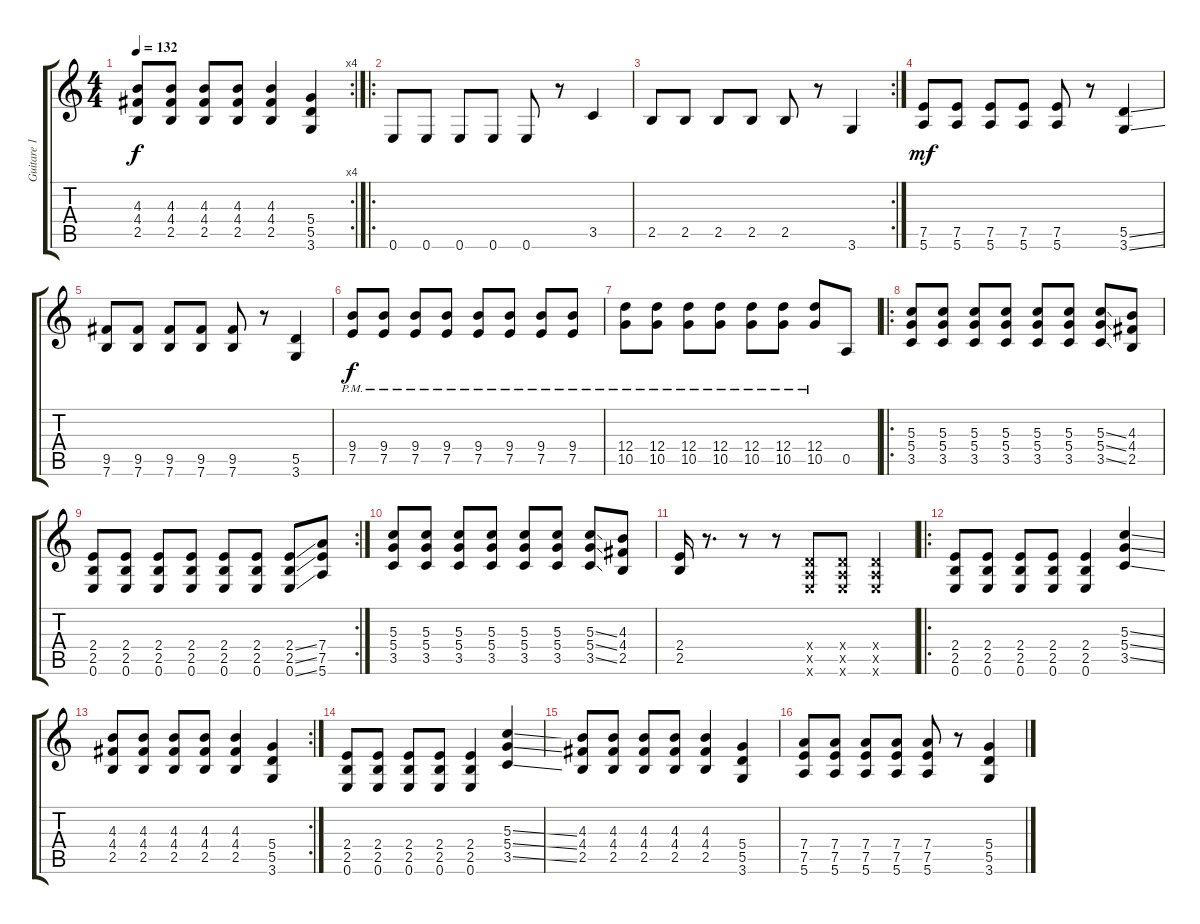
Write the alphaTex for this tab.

\track ("Guitare 1" "Guitare 1") {instrument distortionguitar}
\staff {score tabs}
\tuning (E4 B3 G3 D3 A2 E2) {hide}
\rc 4
\ts (4 4)
\tempo 132
\clef g2
\ks c
(4.3 4.4 2.5).8{dy f} (4.3 4.4 2.5).8 (4.3 4.4 2.5).8 (4.3 4.4 2.5).8 (4.3 4.4 2.5).4 (5.4 5.5 3.6).4 |
\ro
0.6.8 0.6.8 0.6.8 0.6.8 0.6.8 r.8 3.5.4 |
\rc 2
2.5.8 2.5.8 2.5.8 2.5.8 2.5.8 r.8 3.6.4 |
(7.5 5.6).8{dy mf} (7.5 5.6).8 (7.5 5.6).8 (7.5 5.6).8 (7.5 5.6).8 r.8 (5.5{ss} 3.6{ss}).4 |
(9.5 7.6).8 (9.5 7.6).8 (9.5 7.6).8 (9.5 7.6).8 (9.5 7.6).8 r.8 (5.5 3.6).4 |
(9.4{pm} 7.5{pm}).8{dy f} (9.4{pm} 7.5{pm}).8 (9.4{pm} 7.5{pm}).8 (9.4{pm} 7.5{pm}).8 (9.4{pm} 7.5{pm}).8 (9.4{pm} 7.5{pm}).8 (9.4{pm} 7.5{pm}).8 (9.4{pm} 7.5{pm}).8 |
(12.4{pm} 10.5{pm}).8 (12.4{pm} 10.5{pm}).8 (12.4{pm} 10.5{pm}).8 (12.4{pm} 10.5{pm}).8 (12.4{pm} 10.5{pm}).8 (12.4{pm} 10.5{pm}).8 (12.4{pm} 10.5{pm}).8 0.5.8 |
\ro
(5.3 5.4 3.5).8 (5.3 5.4 3.5).8 (5.3 5.4 3.5).8 (5.3 5.4 3.5).8 (5.3 5.4 3.5).8 (5.3 5.4 3.5).8 (5.3{ss} 5.4{ss} 3.5{ss}).8 (4.3 4.4 2.5).8 |
\rc 2
(2.4 2.5 0.6).8 (2.4 2.5 0.6).8 (2.4 2.5 0.6).8 (2.4 2.5 0.6).8 (2.4 2.5 0.6).8 (2.4 2.5 0.6).8 (2.4{ss} 2.5{ss} 0.6{ss}).8 (7.4 7.5 5.6).8 |
(5.3 5.4 3.5).8 (5.3 5.4 3.5).8 (5.3 5.4 3.5).8 (5.3 5.4 3.5).8 (5.3 5.4 3.5).8 (5.3 5.4 3.5).8 (5.3{ss} 5.4{ss} 3.5{ss}).8 (4.3 4.4 2.5).8 |
(2.4 2.5).16 r.8{d} r.8 r.8 (0.4{x} 0.5{x} 0.6{x}).8 (0.4{x} 0.5{x} 0.6{x}).8 (0.4{x} 0.5{x} 0.6{x}).4 |
\ro
(2.4 2.5 0.6).8 (2.4 2.5 0.6).8 (2.4 2.5 0.6).8 (2.4 2.5 0.6).8 (2.4 2.5 0.6).4 (5.3{ss} 5.4{ss} 3.5{ss}).4 |
\rc 2
(4.3 4.4 2.5).8 (4.3 4.4 2.5).8 (4.3 4.4 2.5).8 (4.3 4.4 2.5).8 (4.3 4.4 2.5).4 (5.4 5.5 3.6).4 |
(2.4 2.5 0.6).8 (2.4 2.5 0.6).8 (2.4 2.5 0.6).8 (2.4 2.5 0.6).8 (2.4 2.5 0.6).4 (5.3{ss} 5.4{ss} 3.5{ss}).4 |
(4.3 4.4 2.5).8 (4.3 4.4 2.5).8 (4.3 4.4 2.5).8 (4.3 4.4 2.5).8 (4.3 4.4 2.5).4 (5.4 5.5 3.6).4 |
(7.4 7.5 5.6).8 (7.4 7.5 5.6).8 (7.4 7.5 5.6).8 (7.4 7.5 5.6).8 (7.4 7.5 5.6).8 r.8 (5.4 5.5{ss} 3.6{ss}).4
